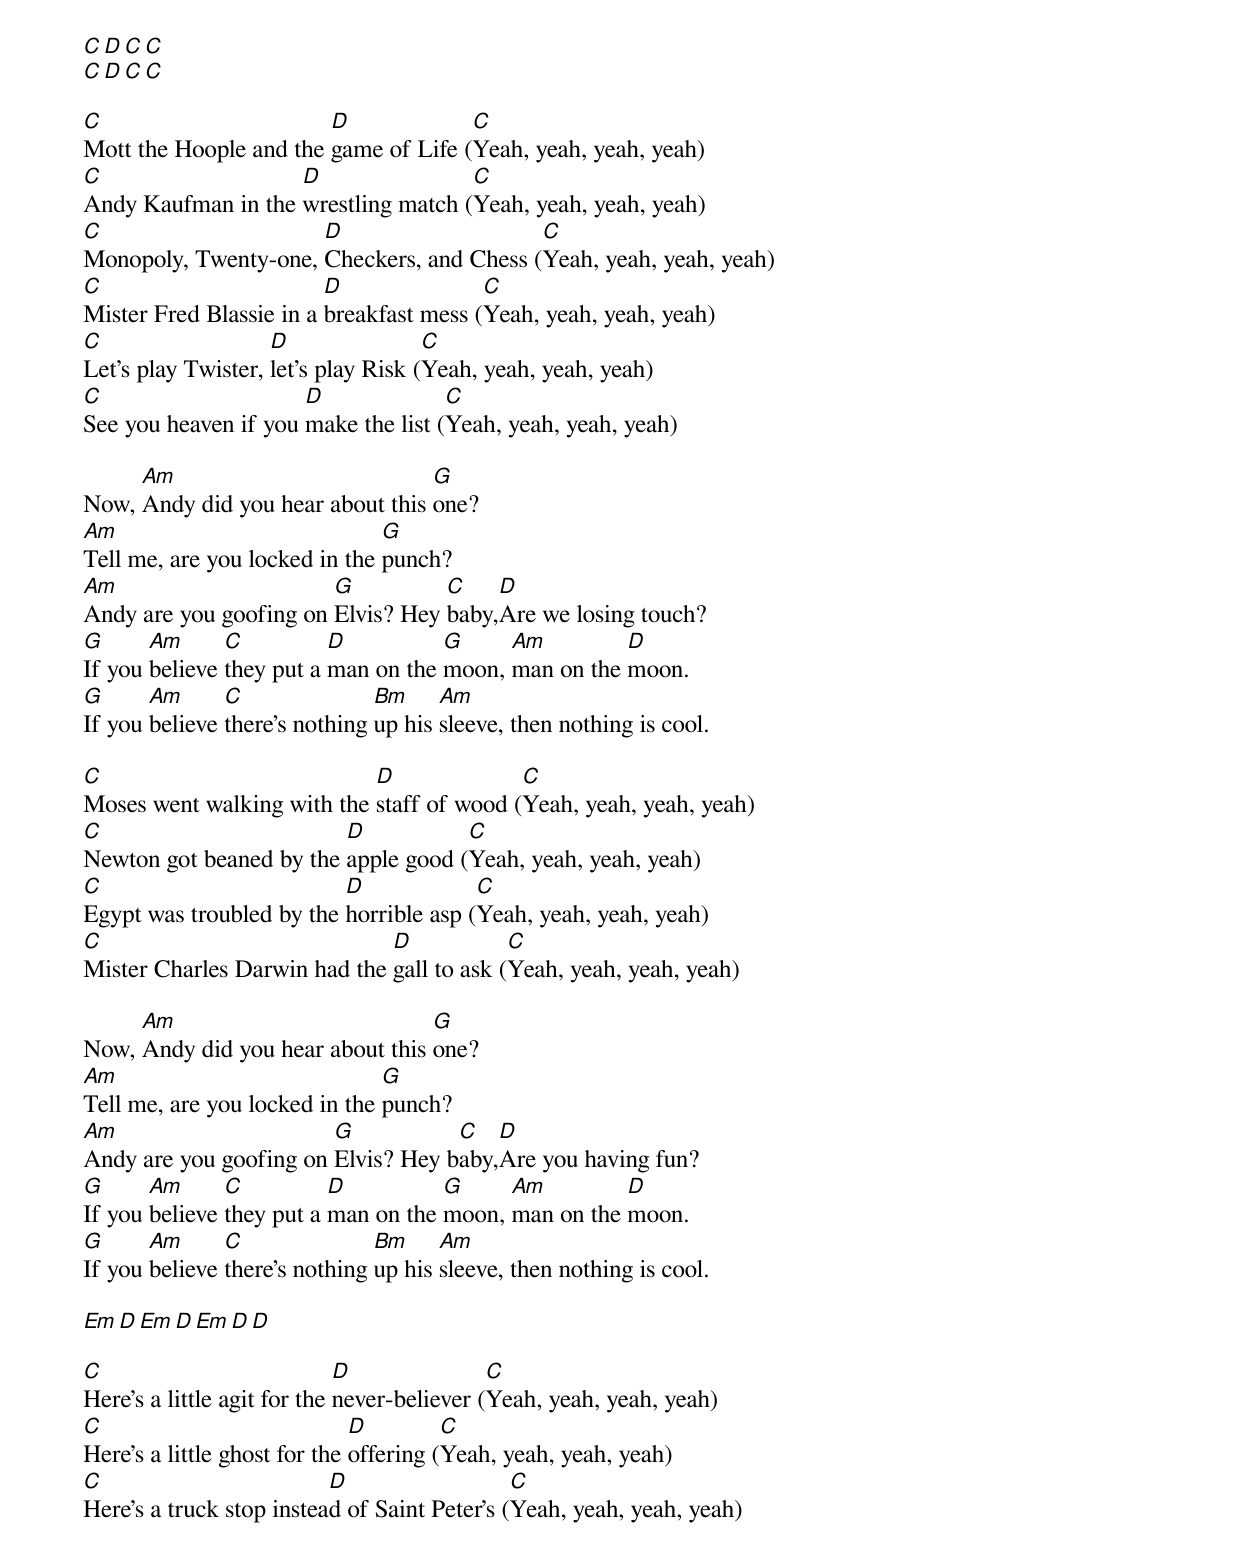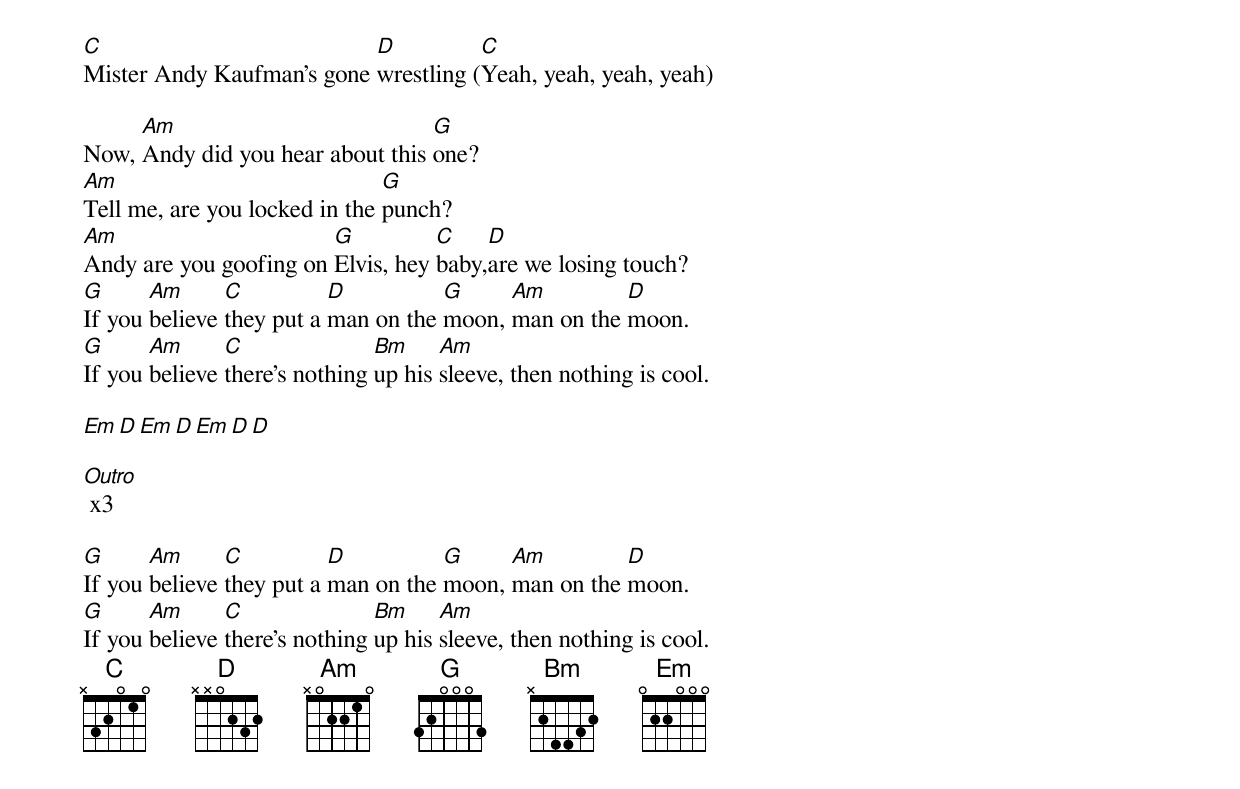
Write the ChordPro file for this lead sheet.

[C][D][C][C]
[C][D][C][C]

[C]Mott the Hoople and the [D]game of Life ([C]Yeah, yeah, yeah, yeah)
[C]Andy Kaufman in the [D]wrestling match ([C]Yeah, yeah, yeah, yeah)
[C]Monopoly, Twenty-one, [D]Checkers, and Chess ([C]Yeah, yeah, yeah, yeah)
[C]Mister Fred Blassie in a [D]breakfast mess ([C]Yeah, yeah, yeah, yeah)
[C]Let's play Twister, [D]let's play Risk ([C]Yeah, yeah, yeah, yeah)
[C]See you heaven if you [D]make the list ([C]Yeah, yeah, yeah, yeah)

Now, [Am]Andy did you hear about this [G]one?
[Am]Tell me, are you locked in the [G]punch?
[Am]Andy are you goofing on [G]Elvis? Hey [C]baby,[D]Are we losing touch?
[G]If you [Am]believe [C]they put a [D]man on the [G]moon, [Am]man on the [D]moon.
[G]If you [Am]believe [C]there's nothing [Bm]up his [Am]sleeve, then nothing is cool.

[C]Moses went walking with the [D]staff of wood ([C]Yeah, yeah, yeah, yeah)
[C]Newton got beaned by the [D]apple good ([C]Yeah, yeah, yeah, yeah)
[C]Egypt was troubled by the [D]horrible asp ([C]Yeah, yeah, yeah, yeah)
[C]Mister Charles Darwin had the [D]gall to ask ([C]Yeah, yeah, yeah, yeah)

Now, [Am]Andy did you hear about this [G]one?
[Am]Tell me, are you locked in the [G]punch?
[Am]Andy are you goofing on [G]Elvis? Hey b[C]aby,[D]Are you having fun?
[G]If you [Am]believe [C]they put a [D]man on the [G]moon, [Am]man on the [D]moon.
[G]If you [Am]believe [C]there's nothing [Bm]up his [Am]sleeve, then nothing is cool.

[Em][D][Em][D][Em][D][D]

[C]Here's a little agit for the [D]never-believer ([C]Yeah, yeah, yeah, yeah)
[C]Here's a little ghost for the [D]offering ([C]Yeah, yeah, yeah, yeah)
[C]Here's a truck stop instea[D]d of Saint Peter's ([C]Yeah, yeah, yeah, yeah)
[C]Mister Andy Kaufman's gone [D]wrestling ([C]Yeah, yeah, yeah, yeah)

Now, [Am]Andy did you hear about this [G]one?
[Am]Tell me, are you locked in the [G]punch?
[Am]Andy are you goofing on [G]Elvis, hey [C]baby,[D]are we losing touch?
[G]If you [Am]believe [C]they put a [D]man on the [G]moon, [Am]man on the [D]moon.
[G]If you [Am]believe [C]there's nothing [Bm]up his [Am]sleeve, then nothing is cool.

[Em][D][Em][D][Em][D][D]

[Outro] x3

[G]If you [Am]believe [C]they put a [D]man on the [G]moon, [Am]man on the [D]moon.
[G]If you [Am]believe [C]there's nothing [Bm]up his [Am]sleeve, then nothing is cool.
